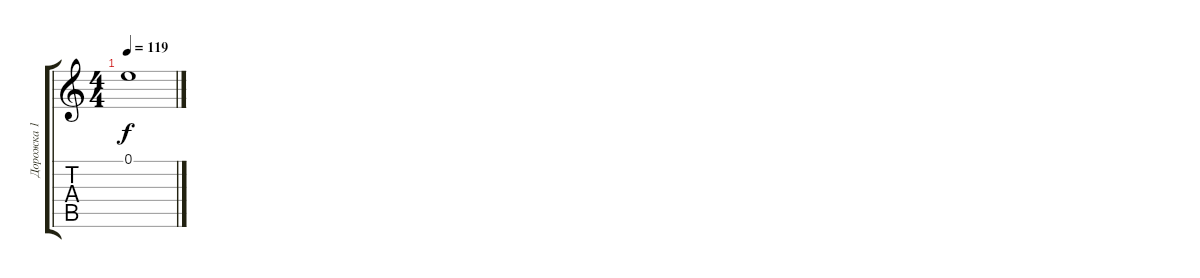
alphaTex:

\track ("Дорожка 1" "Дорожка 1") {instrument acousticguitarsteel}
\staff {score tabs}
\tuning (E4 B3 G3 D3 A2 E2) {hide}
\ts (4 4)
\tempo 119
\clef g2
\ks c
0.1{t}.1{dy f}
